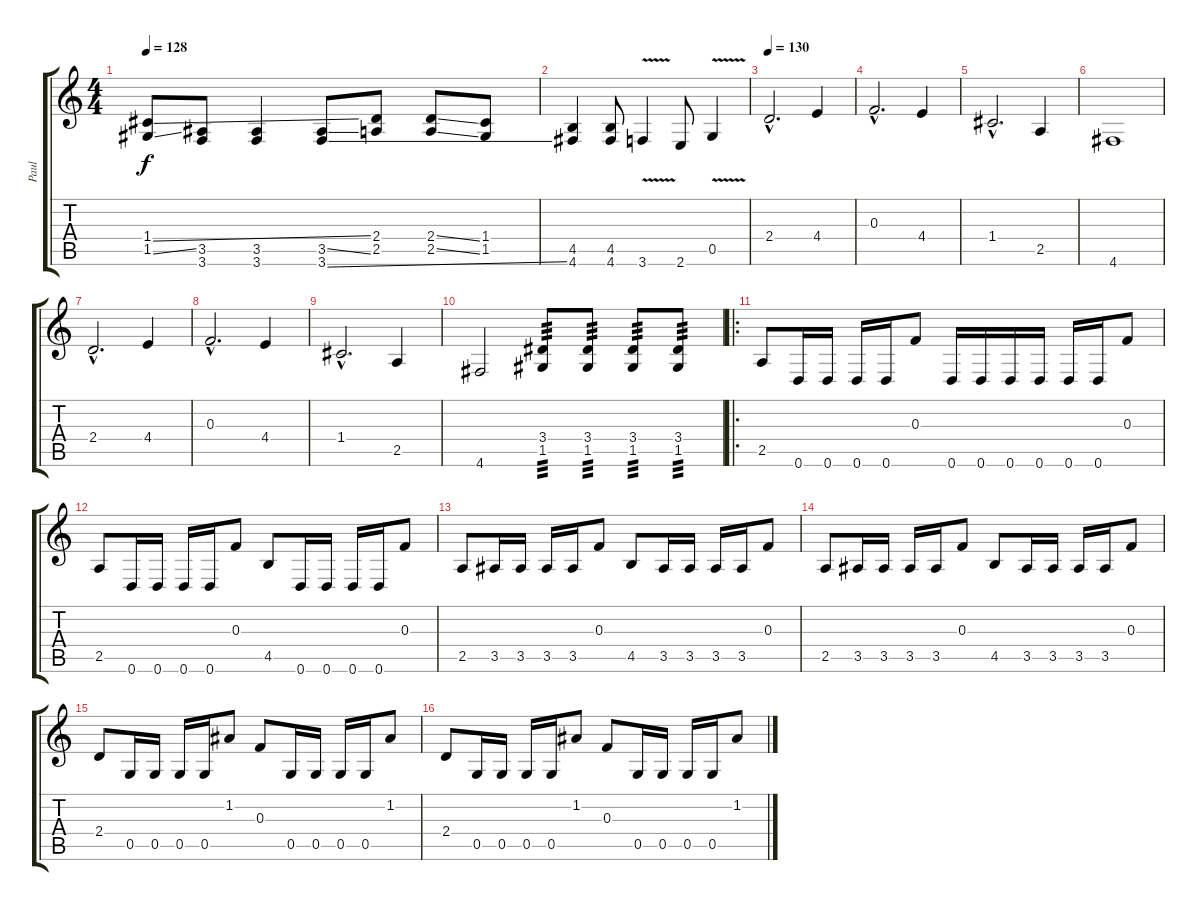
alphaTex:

\track ("Paul" "Paul") {instrument distortionguitar}
\staff {score tabs}
\tuning (D4 A3 F3 C3 G2 D2) {hide}
\ts (4 4)
\tempo 128
\clef g2
\ks c
(1.4{ss} 1.5{ss}).8{dy f} (3.5 3.6).8 (3.5 3.6).4 (3.5{ss} 3.6{ss}).8 (2.4 2.5).8 (2.4{ss} 2.5{ss}).8 (1.4 1.5).8 |
(4.5 4.6).4 (4.5 4.6).8 3.6{v}.4 2.6.8 0.5{v}.4 |
\tempo 130
2.4{hac}.2{d} 4.4.4 |
0.3{hac}.2{d} 4.4.4 |
1.4{hac}.2{d} 2.5.4 |
4.6.1 |
2.4{hac}.2{d} 4.4.4 |
0.3{hac}.2{d} 4.4.4 |
1.4{hac}.2{d} 2.5.4 |
4.6.2 (3.4 1.5).8{tp 3} (3.4 1.5).8{tp 3} (3.4 1.5).8{tp 3} (3.4 1.5).8{tp 3} |
\ro
2.5.8 0.6.16 0.6.16 0.6.16 0.6.16 0.3.8 0.6.16 0.6.16 0.6.16 0.6.16 0.6.16 0.6.16 0.3.8 |
2.5.8 0.6.16 0.6.16 0.6.16 0.6.16 0.3.8 4.5.8 0.6.16 0.6.16 0.6.16 0.6.16 0.3.8 |
2.5.8 3.5.16 3.5.16 3.5.16 3.5.16 0.3.8 4.5.8 3.5.16 3.5.16 3.5.16 3.5.16 0.3.8 |
2.5.8 3.5.16 3.5.16 3.5.16 3.5.16 0.3.8 4.5.8 3.5.16 3.5.16 3.5.16 3.5.16 0.3.8 |
2.4.8 0.5.16 0.5.16 0.5.16 0.5.16 1.2.8 0.3.8 0.5.16 0.5.16 0.5.16 0.5.16 1.2.8 |
2.4.8 0.5.16 0.5.16 0.5.16 0.5.16 1.2.8 0.3.8 0.5.16 0.5.16 0.5.16 0.5.16 1.2.8
